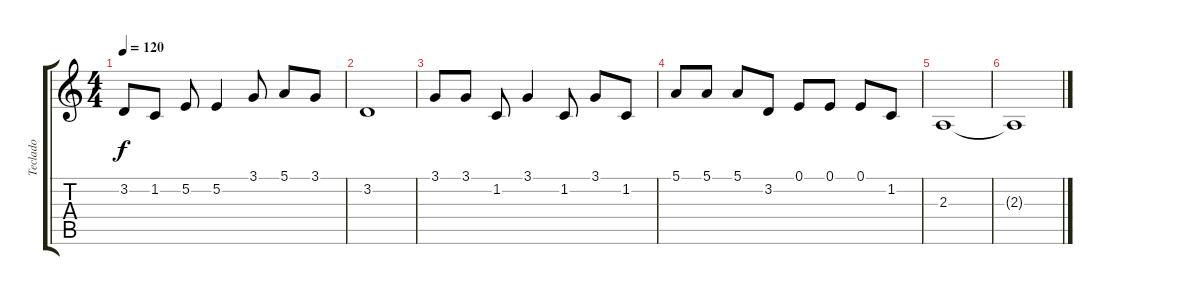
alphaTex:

\track ("Teclado" "Teclado") {instrument electricgrandpiano}
\staff {score tabs}
\tuning (E4 B3 G3 D3 A2 E2) {hide}
\ts (4 4)
\tempo 120
\clef g2
\ks c
3.2.8{dy f} 1.2.8 5.2.8 5.2.4 3.1.8 5.1.8 3.1.8 |
3.2.1 |
3.1.8 3.1.8 1.2.8 3.1.4 1.2.8 3.1.8 1.2.8 |
5.1.8 5.1.8 5.1.8 3.2.8 0.1.8 0.1.8 0.1.8 1.2.8 |
2.3.1 |
2.3{t}.1
